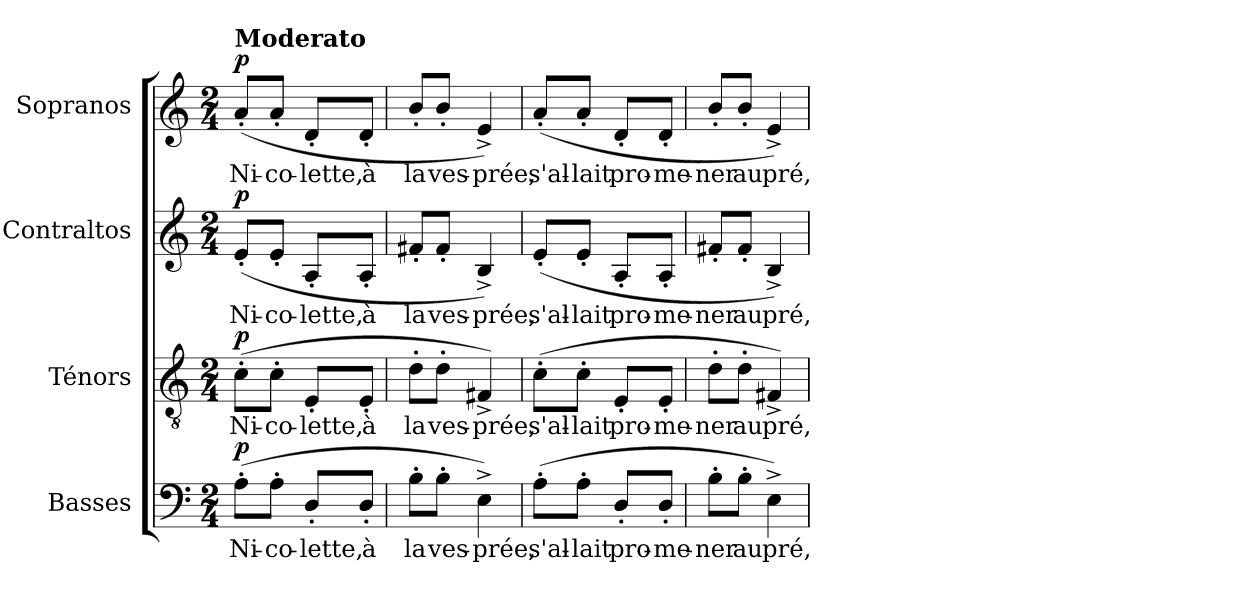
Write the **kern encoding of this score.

**kern	**text	**dynam	**kern	**text	**dynam	**kern	**text	**dynam	**kern	**text	**dynam
*part4	*part4	*part4	*part3	*part3	*part3	*part2	*part2	*part2	*part1	*part1	*part1
*staff4	*staff4	*staff4	*staff3	*staff3	*staff3	*staff2	*staff2	*staff2	*staff1	*staff1	*staff1
*I"Basses	*	*	*I"Ténors	*	*	*I"Contraltos	*	*	*I"Sopranos	*	*
*I'B.	*	*	*I'T.	*	*	*I'A.	*	*	*I'S.	*	*
!!LO:PB:g=z
*clefF4	*	*	*clefGv2	*	*	*clefG2	*	*	*clefG2	*	*
*	*	*	*ITrd7c12	*	*	*	*	*	*	*	*
*k[]	*	*	*k[]	*	*	*k[]	*	*	*k[]	*	*
*C:	*	*	*C:	*	*	*C:	*	*	*C:	*	*
*M2/4	*	*	*M2/4	*	*	*M2/4	*	*	*M2/4	*	*
*MM100	*	*	*MM100	*	*	*MM100	*	*	*MM100	*	*
=1	=1	=1	=1	=1	=1	=1	=1	=1	=1	=1	=1
!	!LO:LY:b:color=#000000	!	!	!	!	!	!	!	!	!	!
!	!	!	!	!LO:LY:b:color=#000000	!	!	!	!	!	!	!
!	!	!	!	!	!	!	!LO:LY:b:color=#000000	!	!	!	!
!	!	!	!	!	!	!	!	!	!LO:TX:a:B:t=Moderato	!	!
!	!	!	!	!	!	!	!	!	!	!LO:LY:b:color=#000000	!
(8A'i\L	Ni-	p	(8C'i\L	Ni-	p	(8e'i/L	Ni-	p	(8a'i/L	Ni-	p
!	!LO:LY:b:color=#000000	!	!	!	!	!	!	!	!	!	!
!	!	!	!	!LO:LY:b:color=#000000	!	!	!	!	!	!	!
!	!	!	!	!	!	!	!LO:LY:b:color=#000000	!	!	!	!
!	!	!	!	!	!	!	!	!	!	!LO:LY:b:color=#000000	!
8A'i\J	-co-	.	8C'i\J	-co-	.	8e'i/J	-co-	.	8a'i/J	-co-	.
!	!LO:LY:b:color=#000000	!	!	!	!	!	!	!	!	!	!
!	!	!	!	!LO:LY:b:color=#000000	!	!	!	!	!	!	!
!	!	!	!	!	!	!	!LO:LY:b:color=#000000	!	!	!	!
!	!	!	!	!	!	!	!	!	!	!LO:LY:b:color=#000000	!
8D'i/L	-lette,	.	8EE'i/L	-lette,	.	8A'i/L	-lette,	.	8d'i/L	-lette,	.
!	!LO:LY:b:color=#000000	!	!	!	!	!	!	!	!	!	!
!	!	!	!	!LO:LY:b:color=#000000	!	!	!	!	!	!	!
!	!	!	!	!	!	!	!LO:LY:b:color=#000000	!	!	!	!
!	!	!	!	!	!	!	!	!	!	!LO:LY:b:color=#000000	!
8D'i/J	à	.	8EE'i/J	à	.	8A'i/J	à	.	8d'i/J	à	.
=2	=2	=2	=2	=2	=2	=2	=2	=2	=2	=2	=2
!	!LO:LY:b:color=#000000	!	!	!	!	!	!	!	!	!	!
!	!	!	!	!LO:LY:b:color=#000000	!	!	!	!	!	!	!
!	!	!	!	!	!	!	!LO:LY:b:color=#000000	!	!	!	!
!	!	!	!	!	!	!	!	!	!	!LO:LY:b:color=#000000	!
8B'i\L	la	.	8D'i\L	la	.	8f#X'i/L	la	.	8b'i/L	la	.
!	!LO:LY:b:color=#000000	!	!	!	!	!	!	!	!	!	!
!	!	!	!	!LO:LY:b:color=#000000	!	!	!	!	!	!	!
!	!	!	!	!	!	!	!LO:LY:b:color=#000000	!	!	!	!
!	!	!	!	!	!	!	!	!	!	!LO:LY:b:color=#000000	!
8B'i\J	ves-	.	8D'i\J	ves-	.	8f#'i/J	ves-	.	8b'i/J	ves-	.
!	!LO:LY:b:color=#000000	!	!	!	!	!	!	!	!	!	!
!	!	!	!	!LO:LY:b:color=#000000	!	!	!	!	!	!	!
!	!	!	!	!	!	!	!LO:LY:b:color=#000000	!	!	!	!
!	!	!	!	!	!	!	!	!	!	!LO:LY:b:color=#000000	!
4E^i\)	-prée,	.	4FF#X^i/)	-prée,	.	4B^i/)	-prée,	.	4e^i/)	-prée,	.
=3	=3	=3	=3	=3	=3	=3	=3	=3	=3	=3	=3
!	!LO:LY:b:color=#000000	!	!	!	!	!	!	!	!	!	!
!	!	!	!	!LO:LY:b:color=#000000	!	!	!	!	!	!	!
!	!	!	!	!	!	!	!LO:LY:b:color=#000000	!	!	!	!
!	!	!	!	!	!	!	!	!	!	!LO:LY:b:color=#000000	!
(8A'i\L	s'al-	.	(8C'i\L	s'al-	.	(8e'i/L	s'al-	.	(8a'i/L	s'al-	.
!	!LO:LY:b:color=#000000	!	!	!	!	!	!	!	!	!	!
!	!	!	!	!LO:LY:b:color=#000000	!	!	!	!	!	!	!
!	!	!	!	!	!	!	!LO:LY:b:color=#000000	!	!	!	!
!	!	!	!	!	!	!	!	!	!	!LO:LY:b:color=#000000	!
8A'i\J	-lait	.	8C'i\J	-lait	.	8e'i/J	-lait	.	8a'i/J	-lait	.
!	!LO:LY:b:color=#000000	!	!	!	!	!	!	!	!	!	!
!	!	!	!	!LO:LY:b:color=#000000	!	!	!	!	!	!	!
!	!	!	!	!	!	!	!LO:LY:b:color=#000000	!	!	!	!
!	!	!	!	!	!	!	!	!	!	!LO:LY:b:color=#000000	!
8D'i/L	pro-	.	8EE'i/L	pro-	.	8A'i/L	pro-	.	8d'i/L	pro-	.
!	!LO:LY:b:color=#000000	!	!	!	!	!	!	!	!	!	!
!	!	!	!	!LO:LY:b:color=#000000	!	!	!	!	!	!	!
!	!	!	!	!	!	!	!LO:LY:b:color=#000000	!	!	!	!
!	!	!	!	!	!	!	!	!	!	!LO:LY:b:color=#000000	!
8D'i/J	-me-	.	8EE'i/J	-me-	.	8A'i/J	-me-	.	8d'i/J	-me-	.
=4	=4	=4	=4	=4	=4	=4	=4	=4	=4	=4	=4
!	!LO:LY:b:color=#000000	!	!	!	!	!	!	!	!	!	!
!	!	!	!	!LO:LY:b:color=#000000	!	!	!	!	!	!	!
!	!	!	!	!	!	!	!LO:LY:b:color=#000000	!	!	!	!
!	!	!	!	!	!	!	!	!	!	!LO:LY:b:color=#000000	!
8B'i\L	-ner	.	8D'i\L	-ner	.	8f#X'i/L	-ner	.	8b'i/L	-ner	.
!	!LO:LY:b:color=#000000	!	!	!	!	!	!	!	!	!	!
!	!	!	!	!LO:LY:b:color=#000000	!	!	!	!	!	!	!
!	!	!	!	!	!	!	!LO:LY:b:color=#000000	!	!	!	!
!	!	!	!	!	!	!	!	!	!	!LO:LY:b:color=#000000	!
8B'i\J	au	.	8D'i\J	au	.	8f#'i/J	au	.	8b'i/J	au	.
!	!LO:LY:b:color=#000000	!	!	!	!	!	!	!	!	!	!
!	!	!	!	!LO:LY:b:color=#000000	!	!	!	!	!	!	!
!	!	!	!	!	!	!	!LO:LY:b:color=#000000	!	!	!	!
!	!	!	!	!	!	!	!	!	!	!LO:LY:b:color=#000000	!
4E^i\)	pré,	.	4FF#X^i/)	pré,	.	4B^i/)	pré,	.	4e^i/)	pré,	.
=	=	=	=	=	=	=	=	=	=	=	=
*-	*-	*-	*-	*-	*-	*-	*-	*-	*-	*-	*-
